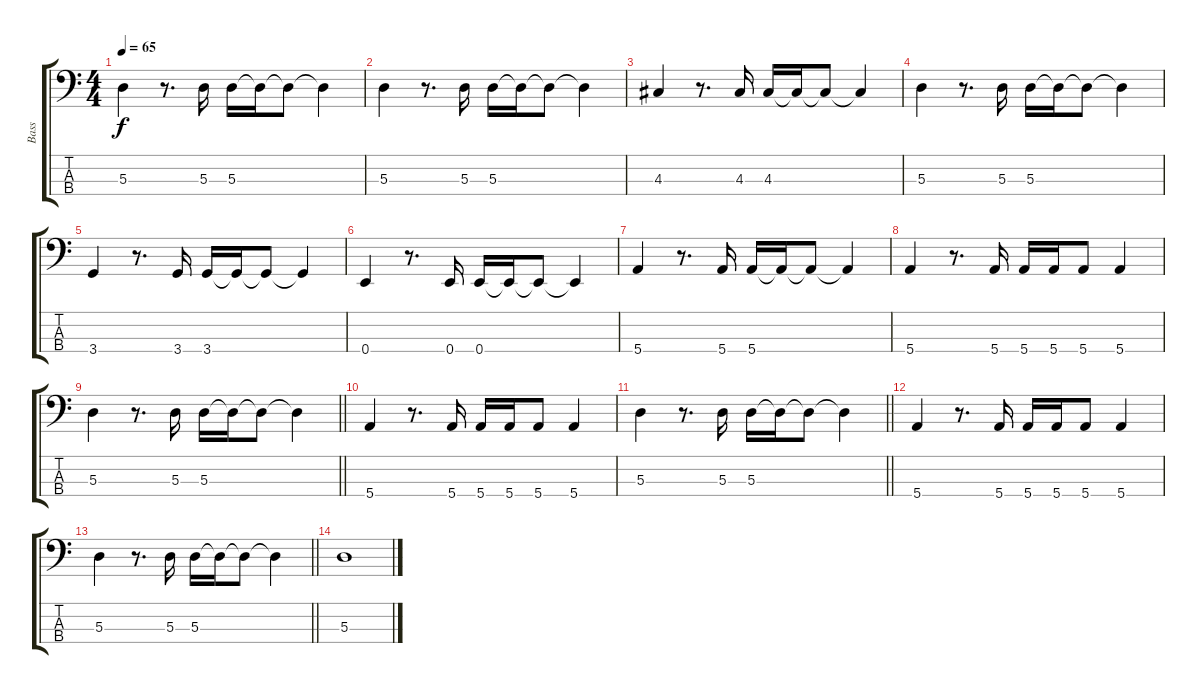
\track ("Bass" "Bass") {instrument electricbassfinger}
\staff {score tabs}
\tuning (G2 D2 A1 E1) {hide}
\ts (4 4)
\tempo 65
\clef f4
\ks c
5.3.4{dy f} r.8{d} 5.3.16 5.3.16 5.3{t}.16 5.3{t}.8 5.3{t}.4 |
5.3.4 r.8{d} 5.3.16 5.3.16 5.3{t}.16 5.3{t}.8 5.3{t}.4 |
4.3.4 r.8{d} 4.3.16 4.3.16 4.3{t}.16 4.3{t}.8 4.3{t}.4 |
5.3.4 r.8{d} 5.3.16 5.3.16 5.3{t}.16 5.3{t}.8 5.3{t}.4 |
3.4.4 r.8{d} 3.4.16 3.4.16 3.4{t}.16 3.4{t}.8 3.4{t}.4 |
0.4.4 r.8{d} 0.4.16 0.4.16 0.4{t}.16 0.4{t}.8 0.4{t}.4 |
5.4.4 r.8{d} 5.4.16 5.4.16 5.4{t}.16 5.4{t}.8 5.4{t}.4 |
5.4.4 r.8{d} 5.4.16 5.4.16 5.4.16 5.4.8 5.4.4 |
\barLineRight lightlight
5.3.4 r.8{d} 5.3.16 5.3.16 5.3{t}.16 5.3{t}.8 5.3{t}.4 |
5.4.4 r.8{d} 5.4.16 5.4.16 5.4.16 5.4.8 5.4.4 |
\barLineRight lightlight
5.3.4 r.8{d} 5.3.16 5.3.16 5.3{t}.16 5.3{t}.8 5.3{t}.4 |
5.4.4 r.8{d} 5.4.16 5.4.16 5.4.16 5.4.8 5.4.4 |
\barLineRight lightlight
5.3.4 r.8{d} 5.3.16 5.3.16 5.3{t}.16 5.3{t}.8 5.3{t}.4 |
5.3.1
